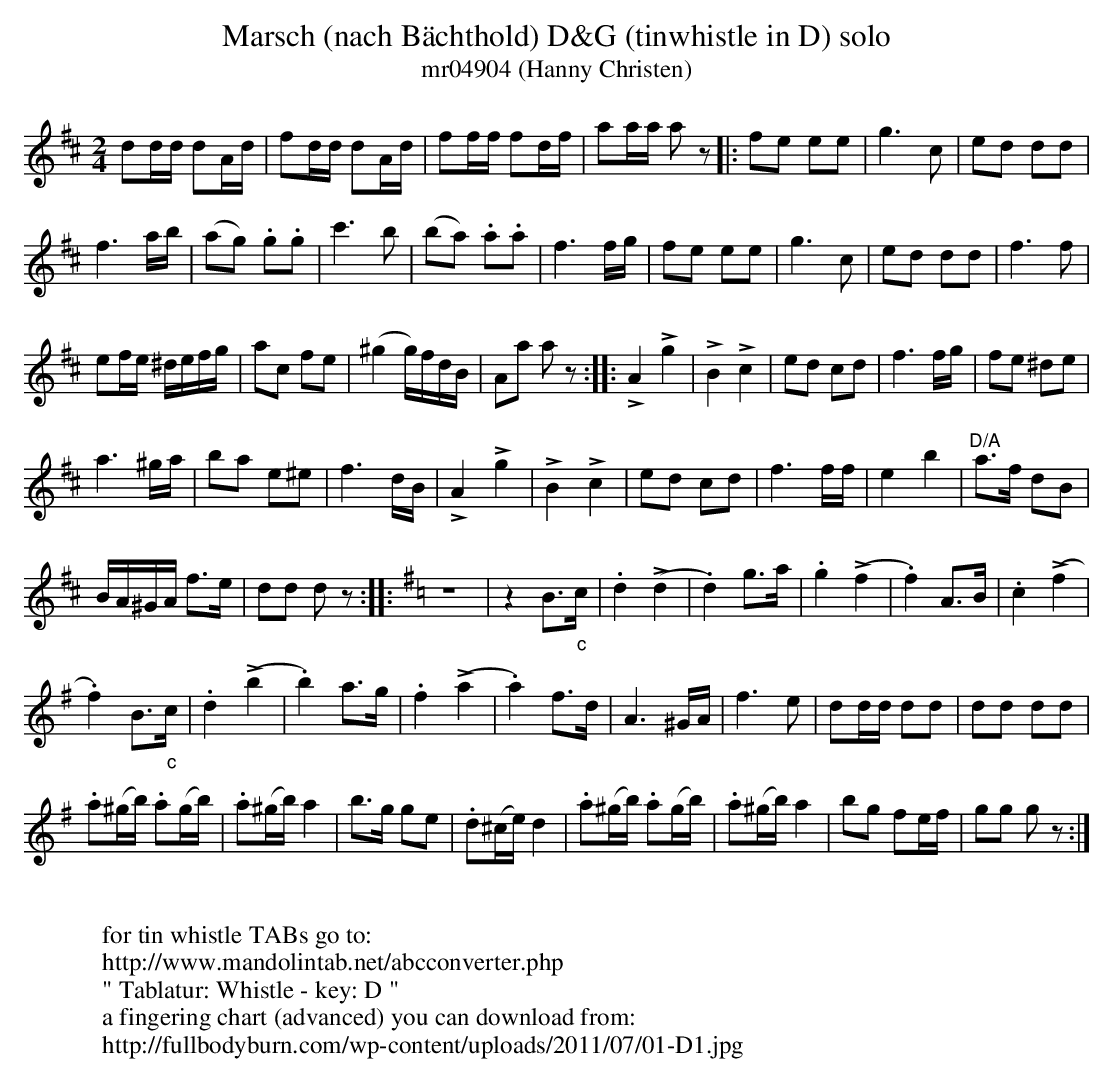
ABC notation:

X:1
T:Marsch (nach B\"achthold) D&G (tinwhistle in D) solo
T:mr04904 (Hanny Christen)
M:2/4
L:1/8
K:D transpose=12
dd/2d/2 dA/2d/2 | fd/2d/2 dA/2d/2 | ff/2f/2 fd/2f/2 | aa/2a/2 az |: fe ee | g3c | ed dd |
f3a/2b/2 | (ag) .g.g | c'3b | (ba) .a.a | f3f/2g/2 | fe ee | g3c | ed dd | f3f |
ef/2e/2 ^d/2e/2f/2g/2 | ac fe | (^g2g/2)f/2d/2B/2 | Aa az :: !>!A2!>!g2 | !>!B2!>!c2 | ed cd | f3f/2g/2 | fe ^de |
a3^g/2a/2 | ba e^e | f3d/2B/2 | !>!A2!>!g2 | !>!B2!>!c2 | ed cd | f3f/2f/2 |e2b2 | "D/A"a>f dB |
B/2A/2^G/2A/2 f>e | dd dz :: [K:Gmaj] z4 | z2B>"_c"c | .d2 (!>!d2 | .d2) g>a | .g2(!>!f2 | .f2) A>B | .c2 (!>!f2 |
.f2)B>"_c"c | .d2 (!>!b2 | .b2)a>g | .f2 (!>!a2 | .a2) f>d | A3^G/2A/2 | f3e | dd/2d/2 dd | dd dd |
.a(^g/2b/2) .a(g/2b/2) | .a(^g/2b/2)a2 | b>g ge | .d(^c/2e/2) d2 | .a(^g/2b/2) .a(g/2b/2) | .a(^g/2b/2)a2 | bg fe/2f/2 | gg gz :|
W:
W:for tin whistle TABs go to:
W:http://www.mandolintab.net/abcconverter.php
W:" Tablatur: Whistle - key: D "
W:a fingering chart (advanced) you can download from:
W:http://fullbodyburn.com/wp-content/uploads/2011/07/01-D1.jpg
